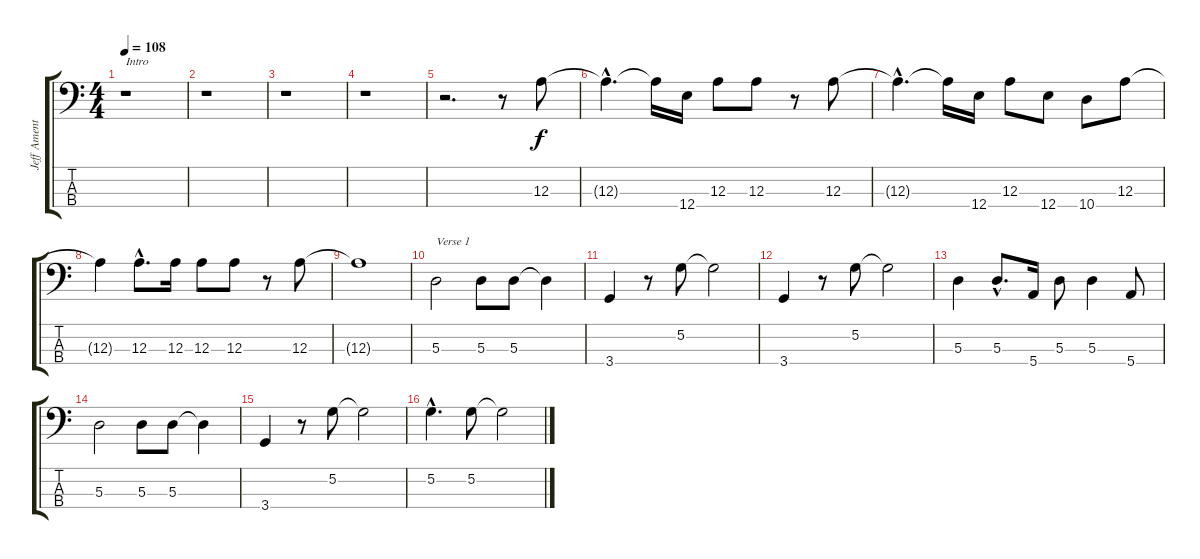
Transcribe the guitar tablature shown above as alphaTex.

\track ("Jeff Ament" "Jeff Ament") {instrument electricbassfinger}
\staff {score tabs}
\tuning (G2 D2 A1 E1) {hide}
\ts (4 4)
\tempo 108
\clef f4
\ks c
r.1{txt "Intro" dy f instrument electricbassfinger} |
r.1 |
r.1 |
r.1 |
r.2{d} r.8 12.3.8 |
12.3{hac t}.4{d} 12.3{t}.16 12.4.16 12.3.8 12.3.8 r.8 12.3.8 |
12.3{hac t}.4{d} 12.3{t}.16 12.4.16 12.3.8 12.4.8 10.4.8 12.3.8 |
12.3{t}.4 12.3{hac}.8{d} 12.3.16 12.3.8 12.3.8 r.8 12.3.8 |
12.3{t}.1 |
5.3.2{txt "Verse 1"} 5.3.8 5.3.8 5.3{t}.4 |
3.4.4 r.8 5.2.8 5.2{t}.2 |
3.4.4 r.8 5.2.8 5.2{t}.2 |
5.3.4 5.3{hac}.8{d} 5.4.16 5.3.8 5.3.4 5.4.8 |
5.3.2 5.3.8 5.3.8 5.3{t}.4 |
3.4.4 r.8 5.2.8 5.2{t}.2 |
5.2{hac}.4{d} 5.2.8 5.2{t}.2
